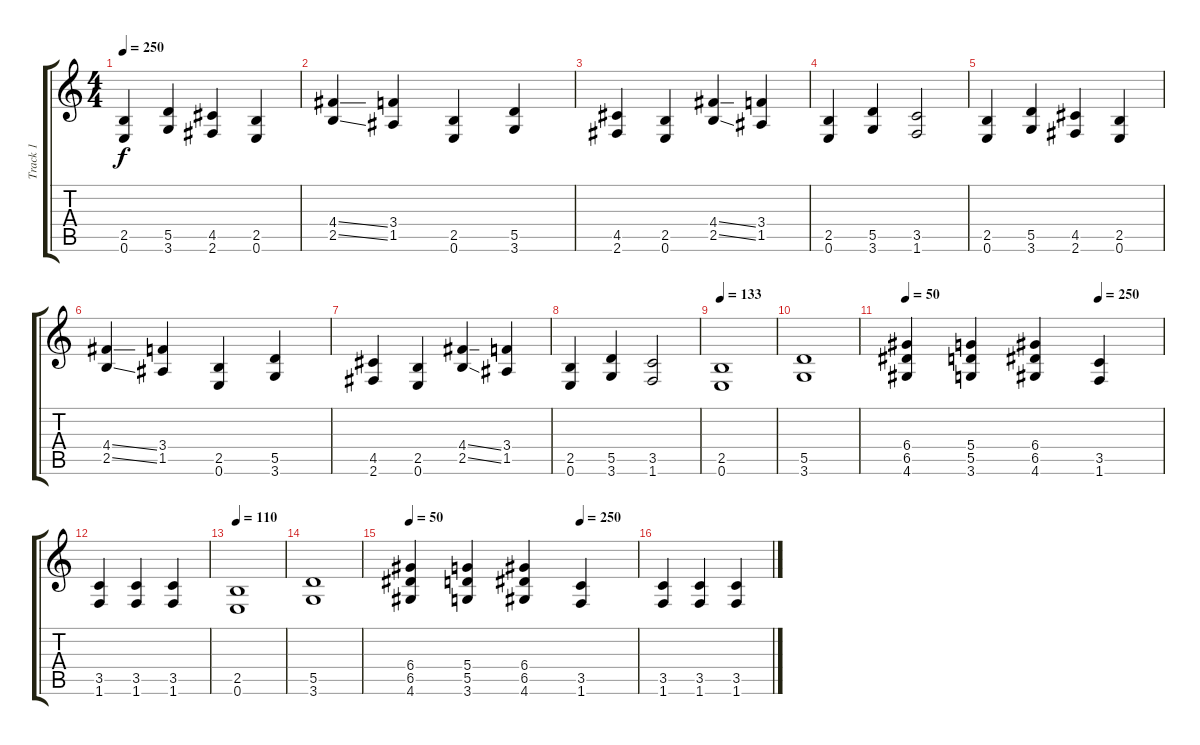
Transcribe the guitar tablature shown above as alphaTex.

\track ("Track 1" "Track 1") {instrument distortionguitar}
\staff {score tabs}
\tuning (E4 B3 G3 D3 A2 E2) {hide}
\ts (4 4)
\tempo 250
\clef g2
\ks c
(2.5 0.6).4{dy f} (5.5 3.6).4 (4.5 2.6).4 (2.5 0.6).4 |
(4.4{ss} 2.5{ss}).4 (3.4 1.5).4 (2.5 0.6).4 (5.5 3.6).4 |
(4.5 2.6).4 (2.5 0.6).4 (4.4{ss} 2.5{ss}).4 (3.4 1.5).4 |
(2.5 0.6).4 (5.5 3.6).4 (3.5 1.6).2 |
(2.5 0.6).4 (5.5 3.6).4 (4.5 2.6).4 (2.5 0.6).4 |
(4.4{ss} 2.5{ss}).4 (3.4 1.5).4 (2.5 0.6).4 (5.5 3.6).4 |
(4.5 2.6).4 (2.5 0.6).4 (4.4{ss} 2.5{ss}).4 (3.4 1.5).4 |
(2.5 0.6).4 (5.5 3.6).4 (3.5 1.6).2 |
\tempo 133
(2.5 0.6).1 |
(5.5 3.6).1 |
\tempo 50
\tempo (250 0.75)
(6.4 6.5 4.6).4 (5.4 5.5 3.6).4 (6.4 6.5 4.6).4 (3.5 1.6).4 |
(3.5 1.6).4 (3.5 1.6).4 (3.5 1.6).4 |
\tempo 110
(2.5 0.6).1 |
(5.5 3.6).1 |
\tempo 50
\tempo (250 0.75)
(6.4 6.5 4.6).4 (5.4 5.5 3.6).4 (6.4 6.5 4.6).4 (3.5 1.6).4 |
(3.5 1.6).4 (3.5 1.6).4 (3.5 1.6).4
